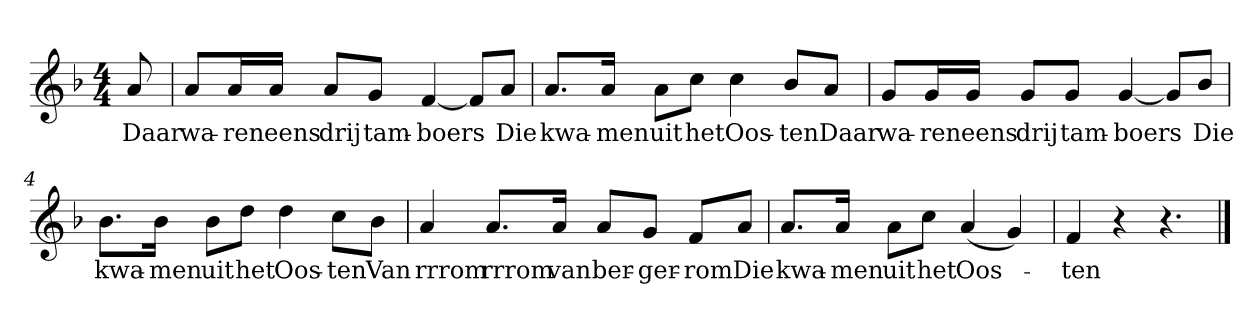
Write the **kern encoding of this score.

**kern	**text
*part1	*part1
*staff1	*staff1
*clefG2	*
*k[b-]	*
*F:	*
*M4/4	*
*MM120	*
=	=
8a	Daar
=1	=1
8a/L	wa-
16a/L	-ren
16a/JJ	eens
8a/L	drij
8g/J	tam-
[4f	-boers
8f/L]	.
8a/J	Die
=2	=2
8.a/L	kwa-
16a/Jk	-men
8a\L	uit
8cc\J	het
4cc	Oos-
8b-/L	-ten
8a/J	Daar
=3	=3
8g/L	wa-
16g/L	-ren
16g/JJ	eens
8g/L	drij
8g/J	tam-
[4g	-boers
8g/L]	.
8b-/J	Die
=4	=4
8.b-\L	kwa-
16b-\Jk	-men
8b-\L	uit
8dd\J	het
4dd	Oos-
8cc\L	-ten
8b-\J	Van
=5	=5
4a	rrrom
8.a/L	rrrom
16a/Jk	van
8a/L	ber-
8g/J	-ger-
8f/L	-rom
8a/J	Die
=6	=6
8.a/L	kwa-
16a/Jk	-men
8a\L	uit
8cc\J	het
(4a	Oos-
4g)	.
=7	=7
4f	-ten
4r	.
4.r	.
==	==
*-	*-
